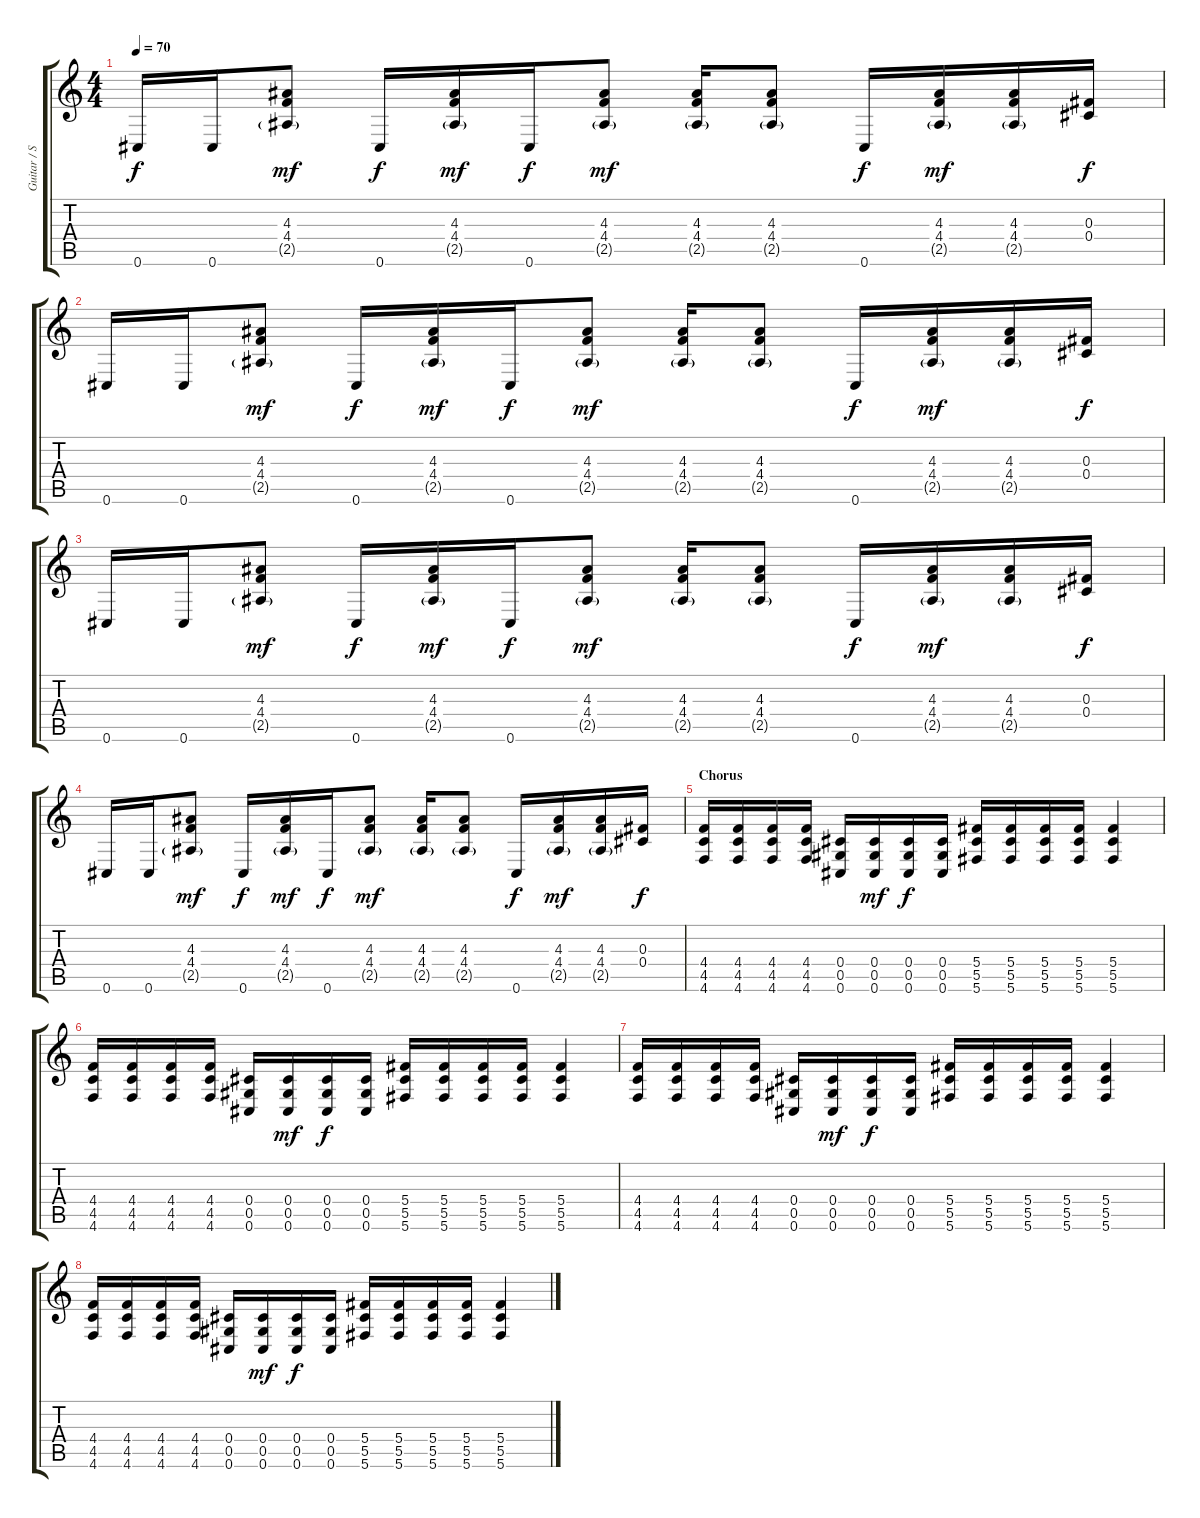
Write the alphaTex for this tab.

\track ("Guitar / Stef Carpenter" "Guitar / S") {instrument distortionguitar}
\staff {score tabs}
\tuning (Eb4 Bb3 Gb3 Db3 Ab2 Db2) {hide}
\ts (4 4)
\tempo 70
\clef g2
\ks c
0.6.16{dy f} 0.6.16 (4.3 4.4 2.5{g}).8{dy mf} 0.6.16{dy f} (4.3 4.4 2.5{g}).16{dy mf} 0.6.16{dy f} (4.3 4.4 2.5{g}).8{dy mf} (4.3 4.4 2.5{g}).16 (4.3 4.4 2.5{g}).8 0.6.16{dy f} (4.3 4.4 2.5{g}).16{dy mf} (4.3 4.4 2.5{g}).16 (0.3 0.4).16{dy f} |
0.6.16 0.6.16 (4.3 4.4 2.5{g}).8{dy mf} 0.6.16{dy f} (4.3 4.4 2.5{g}).16{dy mf} 0.6.16{dy f} (4.3 4.4 2.5{g}).8{dy mf} (4.3 4.4 2.5{g}).16 (4.3 4.4 2.5{g}).8 0.6.16{dy f} (4.3 4.4 2.5{g}).16{dy mf} (4.3 4.4 2.5{g}).16 (0.3 0.4).16{dy f} |
0.6.16 0.6.16 (4.3 4.4 2.5{g}).8{dy mf} 0.6.16{dy f} (4.3 4.4 2.5{g}).16{dy mf} 0.6.16{dy f} (4.3 4.4 2.5{g}).8{dy mf} (4.3 4.4 2.5{g}).16 (4.3 4.4 2.5{g}).8 0.6.16{dy f} (4.3 4.4 2.5{g}).16{dy mf} (4.3 4.4 2.5{g}).16 (0.3 0.4).16{dy f} |
0.6.16 0.6.16 (4.3 4.4 2.5{g}).8{dy mf} 0.6.16{dy f} (4.3 4.4 2.5{g}).16{dy mf} 0.6.16{dy f} (4.3 4.4 2.5{g}).8{dy mf} (4.3 4.4 2.5{g}).16 (4.3 4.4 2.5{g}).8 0.6.16{dy f} (4.3 4.4 2.5{g}).16{dy mf} (4.3 4.4 2.5{g}).16 (0.3 0.4).16{dy f} |
\section ("" "Chorus")
(4.4 4.5 4.6).16 (4.4 4.5 4.6).16 (4.4 4.5 4.6).16 (4.4 4.5 4.6).16 (0.4 0.5 0.6).16 (0.4 0.5 0.6).16{dy mf} (0.4 0.5 0.6).16{dy f} (0.4 0.5 0.6).16 (5.4 5.5 5.6).16 (5.4 5.5 5.6).16 (5.4 5.5 5.6).16 (5.4 5.5 5.6).16 (5.4 5.5 5.6).4 |
(4.4 4.5 4.6).16 (4.4 4.5 4.6).16 (4.4 4.5 4.6).16 (4.4 4.5 4.6).16 (0.4 0.5 0.6).16 (0.4 0.5 0.6).16{dy mf} (0.4 0.5 0.6).16{dy f} (0.4 0.5 0.6).16 (5.4 5.5 5.6).16 (5.4 5.5 5.6).16 (5.4 5.5 5.6).16 (5.4 5.5 5.6).16 (5.4 5.5 5.6).4 |
(4.4 4.5 4.6).16 (4.4 4.5 4.6).16 (4.4 4.5 4.6).16 (4.4 4.5 4.6).16 (0.4 0.5 0.6).16 (0.4 0.5 0.6).16{dy mf} (0.4 0.5 0.6).16{dy f} (0.4 0.5 0.6).16 (5.4 5.5 5.6).16 (5.4 5.5 5.6).16 (5.4 5.5 5.6).16 (5.4 5.5 5.6).16 (5.4 5.5 5.6).4 |
(4.4 4.5 4.6).16 (4.4 4.5 4.6).16 (4.4 4.5 4.6).16 (4.4 4.5 4.6).16 (0.4 0.5 0.6).16 (0.4 0.5 0.6).16{dy mf} (0.4 0.5 0.6).16{dy f} (0.4 0.5 0.6).16 (5.4 5.5 5.6).16 (5.4 5.5 5.6).16 (5.4 5.5 5.6).16 (5.4 5.5 5.6).16 (5.4 5.5 5.6).4
